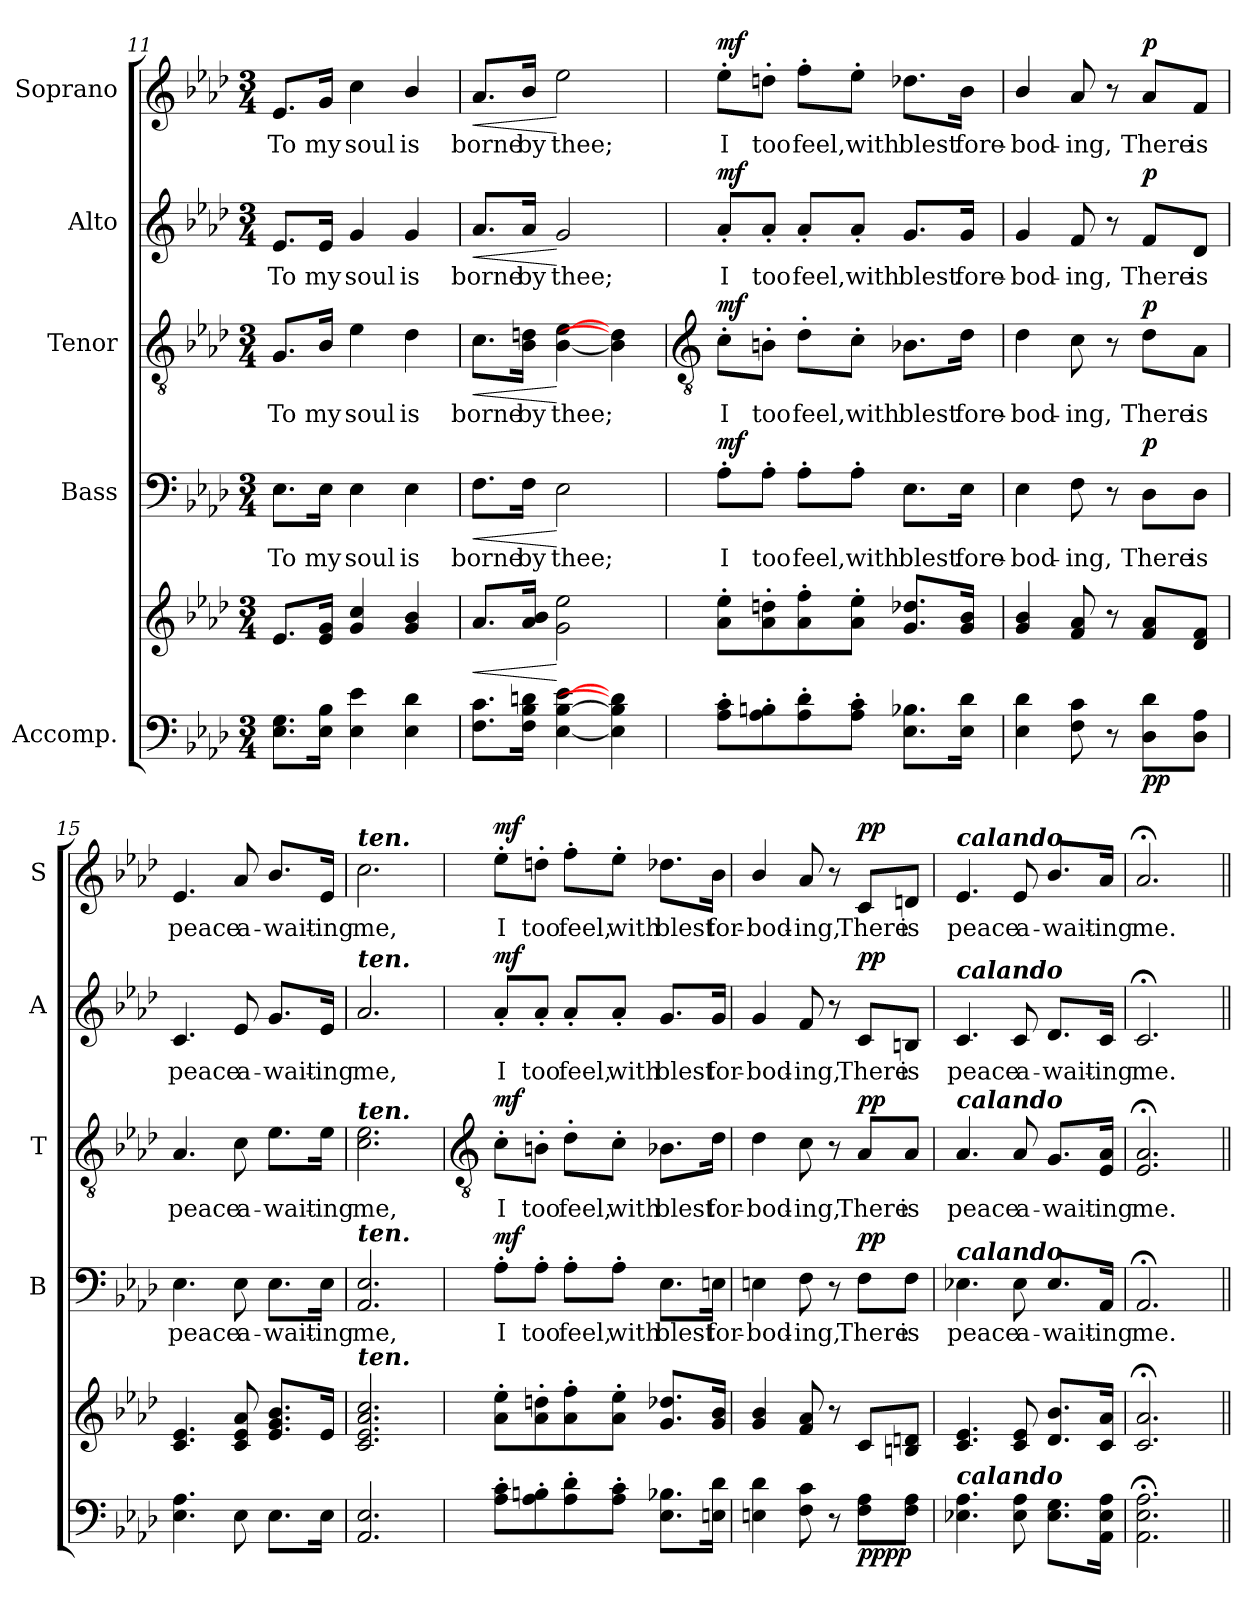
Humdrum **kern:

**kern	**kern	**dynam	**kern	**text	**dynam	**kern	**text	**dynam	**kern	**text	**dynam	**kern	**text	**dynam
*part5	*part5	*part5	*part4	*part4	*part4	*part3	*part3	*part3	*part2	*part2	*part2	*part1	*part1	*part1
*staff6	*staff5	*staff5/6	*staff4	*staff4	*staff4	*staff3	*staff3	*staff3	*staff2	*staff2	*staff2	*staff1	*staff1	*staff1
*I"Accomp.	*	*	*I"Bass	*	*	*I"Tenor	*	*	*I"Alto	*	*	*I"Soprano	*	*
*	*	*	*I'B	*	*	*I'T	*	*	*I'A	*	*	*I'S	*	*
*clefF4	*clefG2	*	*clefF4	*	*	*clefGv2	*	*	*clefG2	*	*	*clefG2	*	*
*k[b-e-a-d-]	*k[b-e-a-d-]	*	*k[b-e-a-d-]	*	*	*k[b-e-a-d-]	*	*	*k[b-e-a-d-]	*	*	*k[b-e-a-d-]	*	*
*A-:	*A-:	*	*A-:	*	*	*A-:	*	*	*A-:	*	*	*A-:	*	*
*M3/4	*M3/4	*	*M3/4	*	*	*M3/4	*	*	*M3/4	*	*	*M3/4	*	*
=11	=11	=11	=11	=11	=11	=11	=11	=11	=11	=11	=11	=11	=11	=11
!	!	!	!	!LO:LY:b	!	!	!LO:LY:b	!	!	!LO:LY:b	!	!	!LO:LY:b	!
8.E- 8.GL	8.e-L	.	8.E-\L	To	.	8.G/L	To	.	8.e-/L	To	.	8.e-/L	To	.
!	!	!	!	!LO:LY:b	!	!	!LO:LY:b	!	!	!LO:LY:b	!	!	!LO:LY:b	!
16E- 16B-J	16e- 16gJ	.	16E-\Jk	my	.	16B-/Jk	my	.	16e-/Jk	my	.	16g/Jk	my	.
!	!	!	!	!LO:LY:b	!	!	!LO:LY:b	!	!	!LO:LY:b	!	!	!LO:LY:b	!
4E- 4e-	4g 4cc	.	4E-	soul	.	4e-	soul	.	4g	soul	.	4cc	soul	.
!	!	!	!	!LO:LY:b	!	!	!LO:LY:b	!	!	!LO:LY:b	!	!	!LO:LY:b	!
4E- 4d-	4g/ 4b-/	.	4E-	is	.	4d-	is	.	4g	is	.	4b-/	is	.
=12	=12	=12	=12	=12	=12	=12	=12	=12	=12	=12	=12	=12	=12	=12
!	!	!LO:HP:b	!	!LO:LY:b	!LO:HP:b	!	!LO:LY:b	!LO:HP:b	!	!LO:LY:b	!LO:HP:b	!	!LO:LY:b	!LO:HP:b
8.F 8.cL	8.a-L	<	8.F\L	borne	<	8.c\L	borne	<	8.a-/L	borne	<	8.a-/L	borne	<
!	!	!	!	!LO:LY:b	!	!	!LO:LY:b	!	!	!LO:LY:b	!	!	!LO:LY:b	!
16F 16B- 16dnJ	16a- 16b-J	.	16F\Jk	by	.	16B-\ 16dn\Jk	by	.	16a-/Jk	by	.	16b-/Jk	by	.
!	!	!	!	!LO:LY:b	!	!	!LO:LY:b	!	!	!LO:LY:b	!	!	!LO:LY:b	!
[4E- [4B- [4e-	2g 2ee-	[	2E-	thee;	[	[4B- [4e-	thee;	[	2g	thee;	[	2ee-	thee;	[
4E-] 4B-] 4d-]	.	.	.	.	.	4B-] 4d-]	.	.	.	.	.	.	.	.
!!LO:LB:g=z
=13	=13	=13	=13	=13	=13	=13	=13	=13	=13	=13	=13	=13	=13	=13
*	*	*	*	*	*	*clefGv2	*	*	*	*	*	*	*	*
!	!	!LO:DY:b=2	!	!LO:LY:b	!	!	!LO:LY:b	!	!	!LO:LY:b	!	!	!LO:LY:b	!
!	!	!LO:DY:n=1:b	!	!	!LO:DY:b	!	!	!LO:DY:b	!	!	!LO:DY:b	!	!	!LO:DY:b
8A-' 8c'L	8a-' 8ee-'L	mf mf	8A-'\L	I	mf	8c'\L	I	mf	8a-'/L	I	mf	8ee-'\L	I	mf
!	!	!	!	!LO:LY:b	!	!	!LO:LY:b	!	!	!LO:LY:b	!	!	!LO:LY:b	!
8A-' 8Bn'	8a-' 8ddn'	.	8A-'\J	too	.	8Bn'\J	too	.	8a-'/J	too	.	8ddn'\J	too	.
!	!	!	!	!LO:LY:b	!	!	!LO:LY:b	!	!	!LO:LY:b	!	!	!LO:LY:b	!
8A-' 8d-'	8a-' 8ff'	.	8A-'\L	feel,	.	8d-'\L	feel,	.	8a-'/L	feel,	.	8ff'\L	feel,	.
!	!	!	!	!LO:LY:b	!	!	!LO:LY:b	!	!	!LO:LY:b	!	!	!LO:LY:b	!
8A-' 8c'J	8a-' 8ee-'J	.	8A-'\J	with	.	8c'\J	with	.	8a-'/J	with	.	8ee-'\J	with	.
!	!	!	!	!LO:LY:b	!	!	!LO:LY:b	!	!	!LO:LY:b	!	!	!LO:LY:b	!
8.E- 8.B-XL	8.g 8.dd-XL	.	8.E-\L	blest	.	8.B-X\L	blest	.	8.g/L	blest	.	8.dd-X\L	blest	.
!	!	!	!	!LO:LY:b	!	!	!LO:LY:b	!	!	!LO:LY:b	!	!	!LO:LY:b	!
16E- 16d-J	16g/ 16b-/J	.	16E-\Jk	fore-	.	16d-\Jk	fore-	.	16g/Jk	fore-	.	16b-\Jk	fore-	.
=14	=14	=14	=14	=14	=14	=14	=14	=14	=14	=14	=14	=14	=14	=14
!	!	!	!	!LO:LY:b	!	!	!LO:LY:b	!	!	!LO:LY:b	!	!	!LO:LY:b	!
4E- 4d-	4g/ 4b-/	.	4E-	-bod-	.	4d-	-bod-	.	4g	-bod-	.	4b-/	-bod-	.
!	!	!	!	!LO:LY:b	!	!	!LO:LY:b	!	!	!LO:LY:b	!	!	!LO:LY:b	!
8F 8c	8f 8a-	.	8F	-ing,	.	8c	-ing,	.	8f	-ing,	.	8a-	-ing,	.
8r	8r	.	8r	.	.	8r	.	.	8r	.	.	8r	.	.
!	!	!LO:DY:b=2	!	!LO:LY:b	!	!	!LO:LY:b	!	!	!LO:LY:b	!	!	!LO:LY:b	!
!	!	!LO:DY:n=1:b	!	!	!LO:DY:b	!	!	!LO:DY:b	!	!	!LO:DY:b	!	!	!LO:DY:b
8D- 8d-L	8f 8a-L	p p	8D-\L	There	p	8d-\L	There	p	8f/L	There	p	8a-/L	There	p
!	!	!	!	!LO:LY:b	!	!	!LO:LY:b	!	!	!LO:LY:b	!	!	!LO:LY:b	!
8D- 8A-J	8d- 8fJ	.	8D-\J	is	.	8A-\J	is	.	8d-/J	is	.	8f/J	is	.
=15	=15	=15	=15	=15	=15	=15	=15	=15	=15	=15	=15	=15	=15	=15
!	!	!	!	!LO:LY:b	!	!	!LO:LY:b	!	!	!LO:LY:b	!	!	!LO:LY:b	!
4.E- 4.A-	4.c 4.e-	.	4.E-	peace	.	4.A-	peace	.	4.c	peace	.	4.e-	peace	.
!	!	!	!	!LO:LY:b	!	!	!LO:LY:b	!	!	!LO:LY:b	!	!	!LO:LY:b	!
8E-	8c 8e- 8a-	.	8E-	a-	.	8c	a-	.	8e-	a-	.	8a-	a-	.
!	!	!	!	!LO:LY:b	!	!	!LO:LY:b	!	!	!LO:LY:b	!	!	!LO:LY:b	!
8.E-L	8.e- 8.g 8.b-L	.	8.E-\L	-wait-	.	8.e-\L	-wait-	.	8.g/L	-wait-	.	8.b-/L	-wait-	.
!	!	!	!	!LO:LY:b	!	!	!LO:LY:b	!	!	!LO:LY:b	!	!	!LO:LY:b	!
16E-J	16e-J	.	16E-\Jk	-ing	.	16e-\Jk	-ing	.	16e-/Jk	-ing	.	16e-/Jk	-ing	.
=16	=16	=16	=16	=16	=16	=16	=16	=16	=16	=16	=16	=16	=16	=16
!	!	!	!	!	!	!	!	!	!	!	!	!LO:TX:a:Bi:t=ten.	!	!
!	!	!	!	!	!	!	!	!	!LO:TX:a:Bi:t=ten.	!	!	!	!	!
!	!	!	!	!	!	!LO:TX:a:Bi:t=ten.	!	!	!	!	!	!	!	!
!	!	!	!LO:TX:a:Bi:t=ten.	!	!	!	!	!	!	!	!	!	!	!
!	!LO:TX:a:Bi:t=ten.	!	!	!	!	!	!	!	!	!	!	!	!	!
!	!	!	!	!LO:LY:b	!	!	!LO:LY:b	!	!	!LO:LY:b	!	!	!LO:LY:b	!
2.AA- 2.E-	2.c 2.e- 2.a- 2.cc	.	2.AA- 2.E-	me,	.	2.c 2.e-	me,	.	2.a-	me,	.	2.cc	me,	.
!!LO:LB:g=z
=17	=17	=17	=17	=17	=17	=17	=17	=17	=17	=17	=17	=17	=17	=17
*	*	*	*	*	*	*clefGv2	*	*	*	*	*	*	*	*
!	!	!LO:DY:b=2	!	!LO:LY:b	!	!	!LO:LY:b	!	!	!LO:LY:b	!	!	!LO:LY:b	!
!	!	!LO:DY:n=1:b	!	!	!LO:DY:b	!	!	!LO:DY:b	!	!	!LO:DY:b	!	!	!LO:DY:b
8A-' 8c'L	8a-' 8ee-'L	mf mf	8A-'\L	I	mf	8c'\L	I	mf	8a-'/L	I	mf	8ee-'\L	I	mf
!	!	!	!	!LO:LY:b	!	!	!LO:LY:b	!	!	!LO:LY:b	!	!	!LO:LY:b	!
8A-' 8Bn'	8a-' 8ddn'	.	8A-'\J	too	.	8Bn'\J	too	.	8a-'/J	too	.	8ddn'\J	too	.
!	!	!	!	!LO:LY:b	!	!	!LO:LY:b	!	!	!LO:LY:b	!	!	!LO:LY:b	!
8A-' 8d-'	8a-' 8ff'	.	8A-'\L	feel,	.	8d-'\L	feel,	.	8a-'/L	feel,	.	8ff'\L	feel,	.
!	!	!	!	!LO:LY:b	!	!	!LO:LY:b	!	!	!LO:LY:b	!	!	!LO:LY:b	!
8A-' 8c'J	8a-' 8ee-'J	.	8A-'\J	with	.	8c'\J	with	.	8a-'/J	with	.	8ee-'\J	with	.
!	!	!	!	!LO:LY:b	!	!	!LO:LY:b	!	!	!LO:LY:b	!	!	!LO:LY:b	!
8.E- 8.B-XL	8.g 8.dd-XL	.	8.E-\L	blest	.	8.B-X\L	blest	.	8.g/L	blest	.	8.dd-X\L	blest	.
!	!	!	!	!LO:LY:b	!	!	!LO:LY:b	!	!	!LO:LY:b	!	!	!LO:LY:b	!
16En 16d-J	16g/ 16b-/J	.	16En\Jk	for-	.	16d-\Jk	for-	.	16g/Jk	for-	.	16b-\Jk	for-	.
=18	=18	=18	=18	=18	=18	=18	=18	=18	=18	=18	=18	=18	=18	=18
!	!	!	!	!LO:LY:b	!	!	!LO:LY:b	!	!	!LO:LY:b	!	!	!LO:LY:b	!
4En 4d-	4g/ 4b-/	.	4En	-bod-	.	4d-	-bod-	.	4g	-bod-	.	4b-/	-bod-	.
!	!	!	!	!LO:LY:b	!	!	!LO:LY:b	!	!	!LO:LY:b	!	!	!LO:LY:b	!
8F 8c	8f 8a-	.	8F	-ing,	.	8c	-ing,	.	8f	-ing,	.	8a-	-ing,	.
8r	8r	.	8r	.	.	8r	.	.	8r	.	.	8r	.	.
!	!	!LO:DY:b=2	!	!LO:LY:b	!	!	!LO:LY:b	!	!	!LO:LY:b	!	!	!LO:LY:b	!
!	!	!LO:DY:n=1:b	!	!	!LO:DY:b	!	!	!LO:DY:b	!	!	!LO:DY:b	!	!	!LO:DY:b
8F 8A-L	8cL	pp pp	8F\L	There	pp	8A-/L	There	pp	8c/L	There	pp	8c/L	There	pp
!	!	!	!	!LO:LY:b	!	!	!LO:LY:b	!	!	!LO:LY:b	!	!	!LO:LY:b	!
8F 8A-J	8Bn 8dnJ	.	8F\J	is	.	8A-/J	is	.	8Bn/J	is	.	8dn/J	is	.
=19	=19	=19	=19	=19	=19	=19	=19	=19	=19	=19	=19	=19	=19	=19
!	!	!	!	!	!	!	!	!	!	!	!	!LO:TX:a:Bi:t=calando	!	!
!	!	!	!	!	!	!	!	!	!LO:TX:a:Bi:t=calando	!	!	!	!	!
!	!	!	!	!	!	!LO:TX:a:Bi:t=calando	!	!	!	!	!	!	!	!
!	!	!	!LO:TX:a:Bi:t=calando	!	!	!	!	!	!	!	!	!	!	!
!LO:TX:a:Bi:t=calando	!	!	!	!	!	!	!	!	!	!	!	!	!	!
!	!	!	!	!LO:LY:b	!	!	!LO:LY:b	!	!	!LO:LY:b	!	!	!LO:LY:b	!
4.E-X 4.A-	4.c 4.e-	.	4.E-X	peace	.	4.A-	peace	.	4.c	peace	.	4.e-	peace	.
!	!	!	!	!LO:LY:b	!	!	!LO:LY:b	!	!	!LO:LY:b	!	!	!LO:LY:b	!
8E- 8A-	8c 8e-	.	8E-	a-	.	8A-	a-	.	8c	a-	.	8e-	a-	.
!	!	!	!	!LO:LY:b	!	!	!LO:LY:b	!	!	!LO:LY:b	!	!	!LO:LY:b	!
8.E- 8.GL	8.d- 8.b-L	.	8.E-/L	-wait-	.	8.G/L	-wait-	.	8.d-/L	-wait-	.	8.b-/L	-wait-	.
!	!	!	!	!LO:LY:b	!	!	!LO:LY:b	!	!	!LO:LY:b	!	!	!LO:LY:b	!
16AA- 16E- 16A-J	16c 16a-J	.	16AA-/Jk	-ing	.	16E-/ 16A-/Jk	-ing	.	16c/Jk	-ing	.	16a-/Jk	-ing	.
=20	=20	=20	=20	=20	=20	=20	=20	=20	=20	=20	=20	=20	=20	=20
!	!	!	!	!LO:LY:b	!	!	!LO:LY:b	!	!	!LO:LY:b	!	!	!LO:LY:b	!
2.AA-;< 2.E-;< 2.A-;<	2.c;< 2.a-;<	.	2.AA-;<	me.	.	2.E-;< 2.A-;<	me.	.	2.c;<	me.	.	2.a-;<	me.	.
=||	=||	=||	=||	=||	=||	=||	=||	=||	=||	=||	=||	=||	=||	=||
*-	*-	*-	*-	*-	*-	*-	*-	*-	*-	*-	*-	*-	*-	*-
